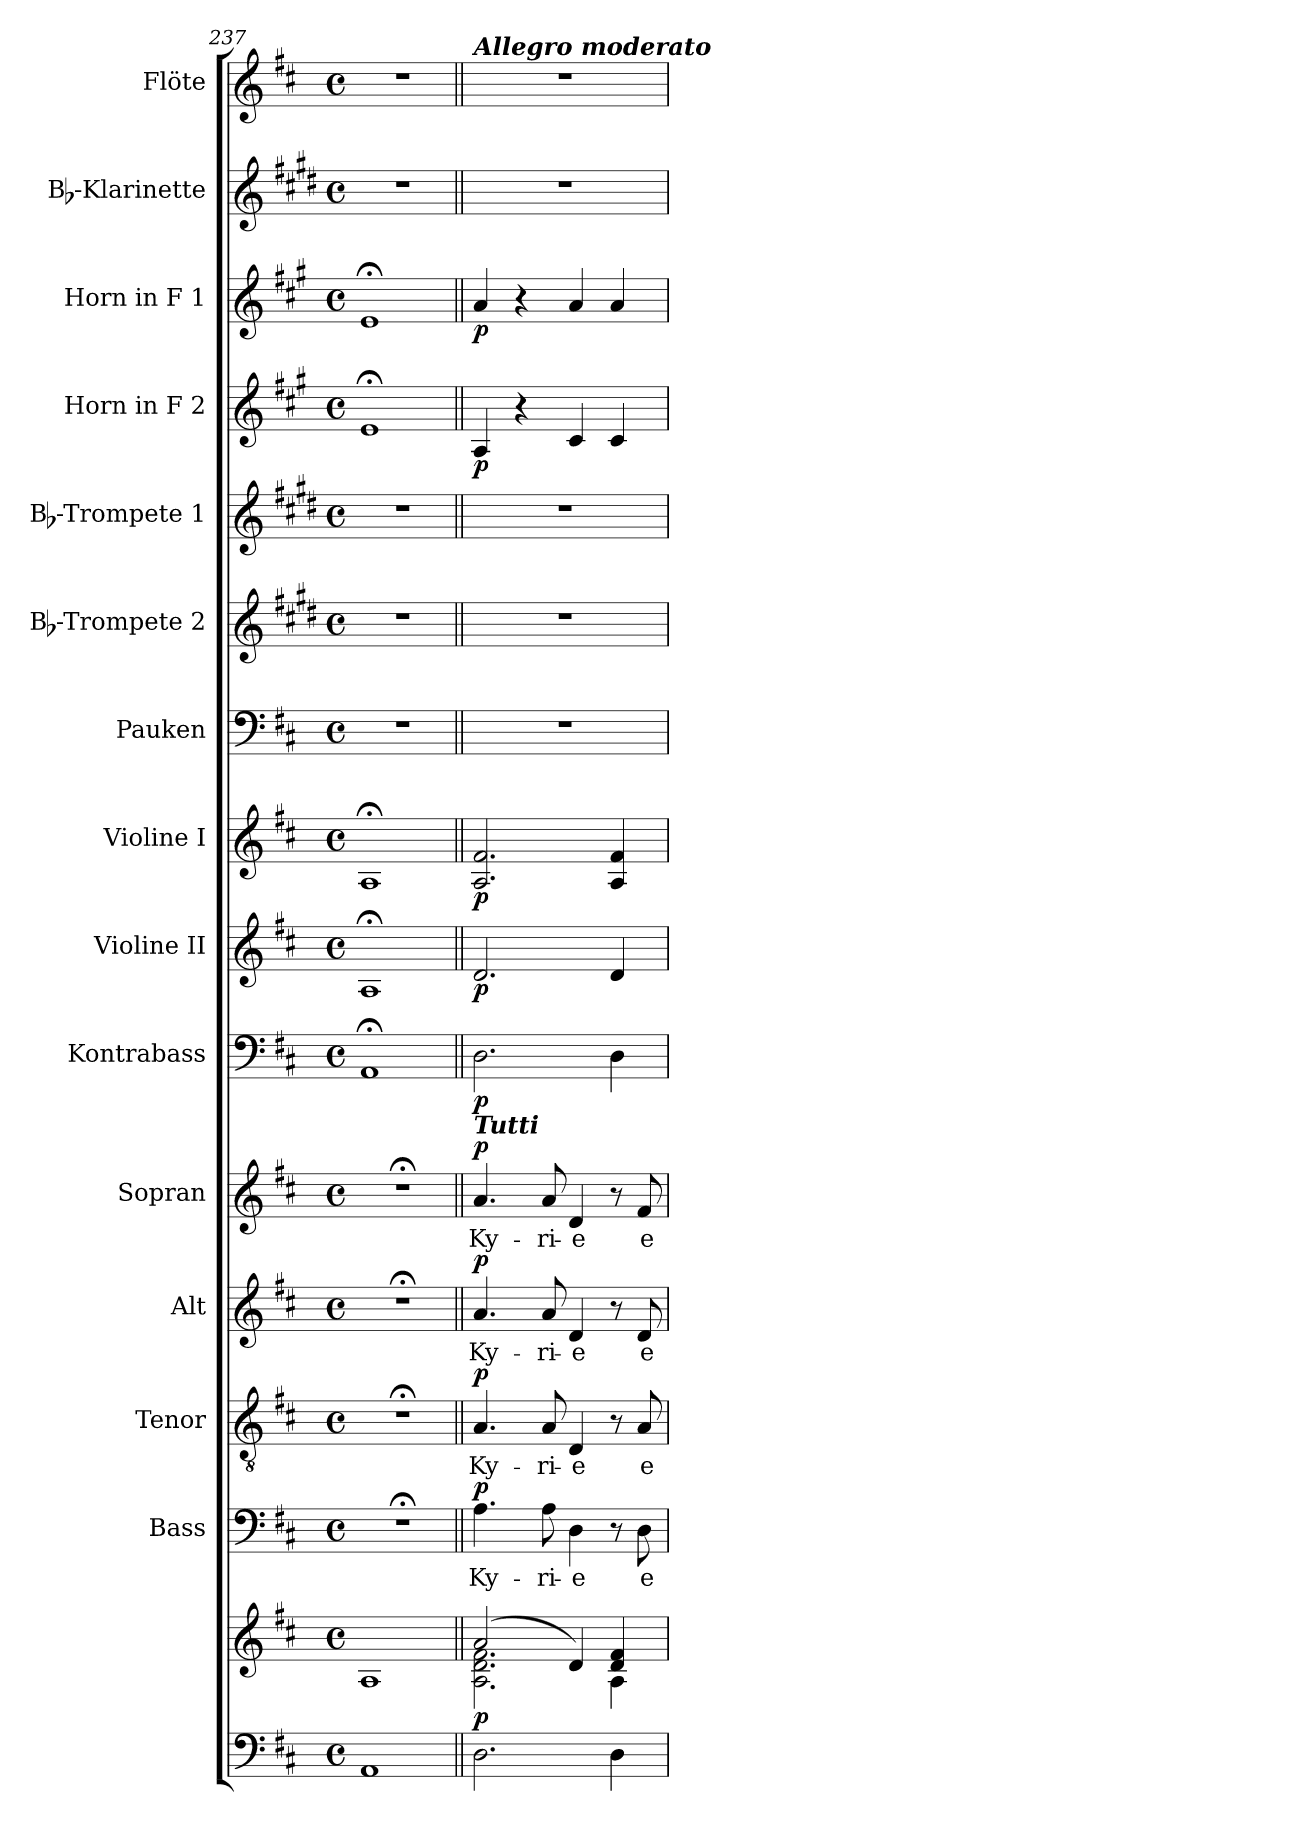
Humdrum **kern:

**kern	**kern	**dynam	**kern	**text	**dynam	**kern	**text	**dynam	**kern	**text	**dynam	**kern	**text	**dynam	**kern	**dynam	**kern	**dynam	**kern	**dynam	**kern	**kern	**kern	**kern	**dynam	**kern	**dynam	**kern	**kern
*part15	*part15	*part15	*part14	*part14	*part14	*part13	*part13	*part13	*part12	*part12	*part12	*part11	*part11	*part11	*part10	*part10	*part9	*part9	*part8	*part8	*part7	*part6	*part5	*part4	*part4	*part3	*part3	*part2	*part1
*staff16	*staff15	*staff15/16	*staff14	*staff14	*staff14	*staff13	*staff13	*staff13	*staff12	*staff12	*staff12	*staff11	*staff11	*staff11	*staff10	*staff10	*staff9	*staff9	*staff8	*staff8	*staff7	*staff6	*staff5	*staff4	*staff4	*staff3	*staff3	*staff2	*staff1
*	*	*	*I"Bass	*	*	*I"Tenor	*	*	*I"Alt	*	*	*I"Sopran	*	*	*I"Kontrabass	*	*I"Violine II	*	*I"Violine I	*	*I"Pauken	*I"Bb-Trompete 2	*I"Bb-Trompete 1	*I"Horn in F 2	*	*I"Horn in F 1	*	*I"Bb-Klarinette	*I"Flöte
*	*	*	*I'B.	*	*	*I'T.	*	*	*I'A.	*	*	*I'S.	*	*	*I'Kb.	*	*I'Vl. II	*	*I'Vl. I	*	*I'Pk.	*I'Bb Trp. 2	*I'Bb Trp. 1	*	*	*	*	*I'Bb Kl.	*I'Fl.
*clefF4	*clefG2	*	*clefF4	*	*	*clefGv2	*	*	*clefG2	*	*	*clefG2	*	*	*clefF4	*	*clefG2	*	*clefG2	*	*clefF4	*clefG2	*clefG2	*clefG2	*	*clefG2	*	*clefG2	*clefG2
*	*	*	*	*	*	*	*	*	*	*	*	*	*	*	*ITrd7c12	*	*	*	*	*	*	*ITrd1c2	*ITrd1c2	*ITrd4c7	*	*ITrd4c7	*	*ITrd1c2	*
*k[f#c#]	*k[f#c#]	*	*k[f#c#]	*	*	*k[f#c#]	*	*	*k[f#c#]	*	*	*k[f#c#]	*	*	*k[f#c#]	*	*k[f#c#]	*	*k[f#c#]	*	*k[f#c#]	*k[f#c#]	*k[f#c#]	*k[f#c#]	*	*k[f#c#]	*	*k[f#c#]	*k[f#c#]
*D:	*D:	*	*D:	*	*	*D:	*	*	*D:	*	*	*D:	*	*	*D:	*	*D:	*	*D:	*	*D:	*D:	*D:	*D:	*	*D:	*	*D:	*D:
*M4/4	*M4/4	*	*M4/4	*	*	*M4/4	*	*	*M4/4	*	*	*M4/4	*	*	*M4/4	*	*M4/4	*	*M4/4	*	*M4/4	*M4/4	*M4/4	*M4/4	*	*M4/4	*	*M4/4	*M4/4
*met(c)	*met(c)	*	*met(c)	*	*	*met(c)	*	*	*met(c)	*	*	*met(c)	*	*	*met(c)	*	*met(c)	*	*met(c)	*	*met(c)	*met(c)	*met(c)	*met(c)	*	*met(c)	*	*met(c)	*met(c)
=237	=237	=237	=237	=237	=237	=237	=237	=237	=237	=237	=237	=237	=237	=237	=237	=237	=237	=237	=237	=237	=237	=237	=237	=237	=237	=237	=237	=237	=237
1AA	1A	.	1r;<	.	.	1r;<	.	.	1r;<	.	.	1r;<	.	.	1AAA;<	.	1A;<	.	1A;<	.	1r	1r	1r	1A;<	.	1A;<	.	1r	1r
!!LO:PB:g=z
=238||	=238||	=238||	=238||	=238||	=238||	=238||	=238||	=238||	=238||	=238||	=238||	=238||	=238||	=238||	=238||	=238||	=238||	=238||	=238||	=238||	=238||	=238||	=238||	=238||	=238||	=238||	=238||	=238||	=238||
*	*^	*	*	*	*	*	*	*	*	*	*	*	*	*	*	*	*	*	*	*	*	*	*	*	*	*	*	*	*
!	!	!	!	!	!	!	!	!	!	!	!	!	!	!	!	!	!	!	!	!	!	!	!	!	!	!	!	!	!	!LO:TX:a:Bi:t=Allegro moderato
!	!	!	!	!	!	!	!	!	!	!	!	!	!LO:TX:a:Bi:t=Tutti	!	!	!	!	!	!	!	!	!	!	!	!	!	!	!	!	!
!	!	!	!LO:DY:b	!	!LO:LY:b	!LO:DY:a	!	!LO:LY:b	!LO:DY:a	!	!LO:LY:b	!LO:DY:a	!	!LO:LY:b	!LO:DY:a	!	!LO:DY:b	!	!LO:DY:b	!	!LO:DY:b	!	!	!	!	!LO:DY:b	!	!LO:DY:b	!	!
2.D\	(2a/	2.A\ 2.d\ 2.f#\	p	4.A\	Ky-	p	4.A/	Ky-	p	4.a/	Ky-	p	4.a/	Ky-	p	2.DD\	p	2.d/	p	2.A/ 2.f#/	p	1r	1r	1r	4D/	p	4d/	p	1r	1r
.	.	.	.	.	.	.	.	.	.	.	.	.	.	.	.	.	.	.	.	.	.	.	.	.	4r	.	4r	.	.	.
!	!	!	!	!	!LO:LY:b	!	!	!LO:LY:b	!	!	!LO:LY:b	!	!	!LO:LY:b	!	!	!	!	!	!	!	!	!	!	!	!	!	!	!	!
.	.	.	.	8A\	-ri-	.	8A/	-ri-	.	8a/	-ri-	.	8a/	-ri-	.	.	.	.	.	.	.	.	.	.	.	.	.	.	.	.
!	!	!	!	!	!LO:LY:b	!	!	!LO:LY:b	!	!	!LO:LY:b	!	!	!LO:LY:b	!	!	!	!	!	!	!	!	!	!	!	!	!	!	!	!
.	4d/)	.	.	4D\	-e	.	4D/	-e	.	4d/	-e	.	4d/	-e	.	.	.	.	.	.	.	.	.	.	4F#/	.	4d/	.	.	.
4D\	4d/ 4f#/	4A\	.	8r	.	.	8r	.	.	8r	.	.	8r	.	.	4DD\	.	4d/	.	4A/ 4f#/	.	.	.	.	4F#/	.	4d/	.	.	.
!	!	!	!	!	!LO:LY:b	!	!	!LO:LY:b	!	!	!LO:LY:b	!	!	!LO:LY:b	!	!	!	!	!	!	!	!	!	!	!	!	!	!	!	!
.	.	.	.	8D\	e-	.	8A/	e-	.	8d/	e-	.	8f#/	e-	.	.	.	.	.	.	.	.	.	.	.	.	.	.	.	.
*	*v	*v	*	*	*	*	*	*	*	*	*	*	*	*	*	*	*	*	*	*	*	*	*	*	*	*	*	*	*	*
=	=	=	=	=	=	=	=	=	=	=	=	=	=	=	=	=	=	=	=	=	=	=	=	=	=	=	=	=	=
*-	*-	*-	*-	*-	*-	*-	*-	*-	*-	*-	*-	*-	*-	*-	*-	*-	*-	*-	*-	*-	*-	*-	*-	*-	*-	*-	*-	*-	*-
